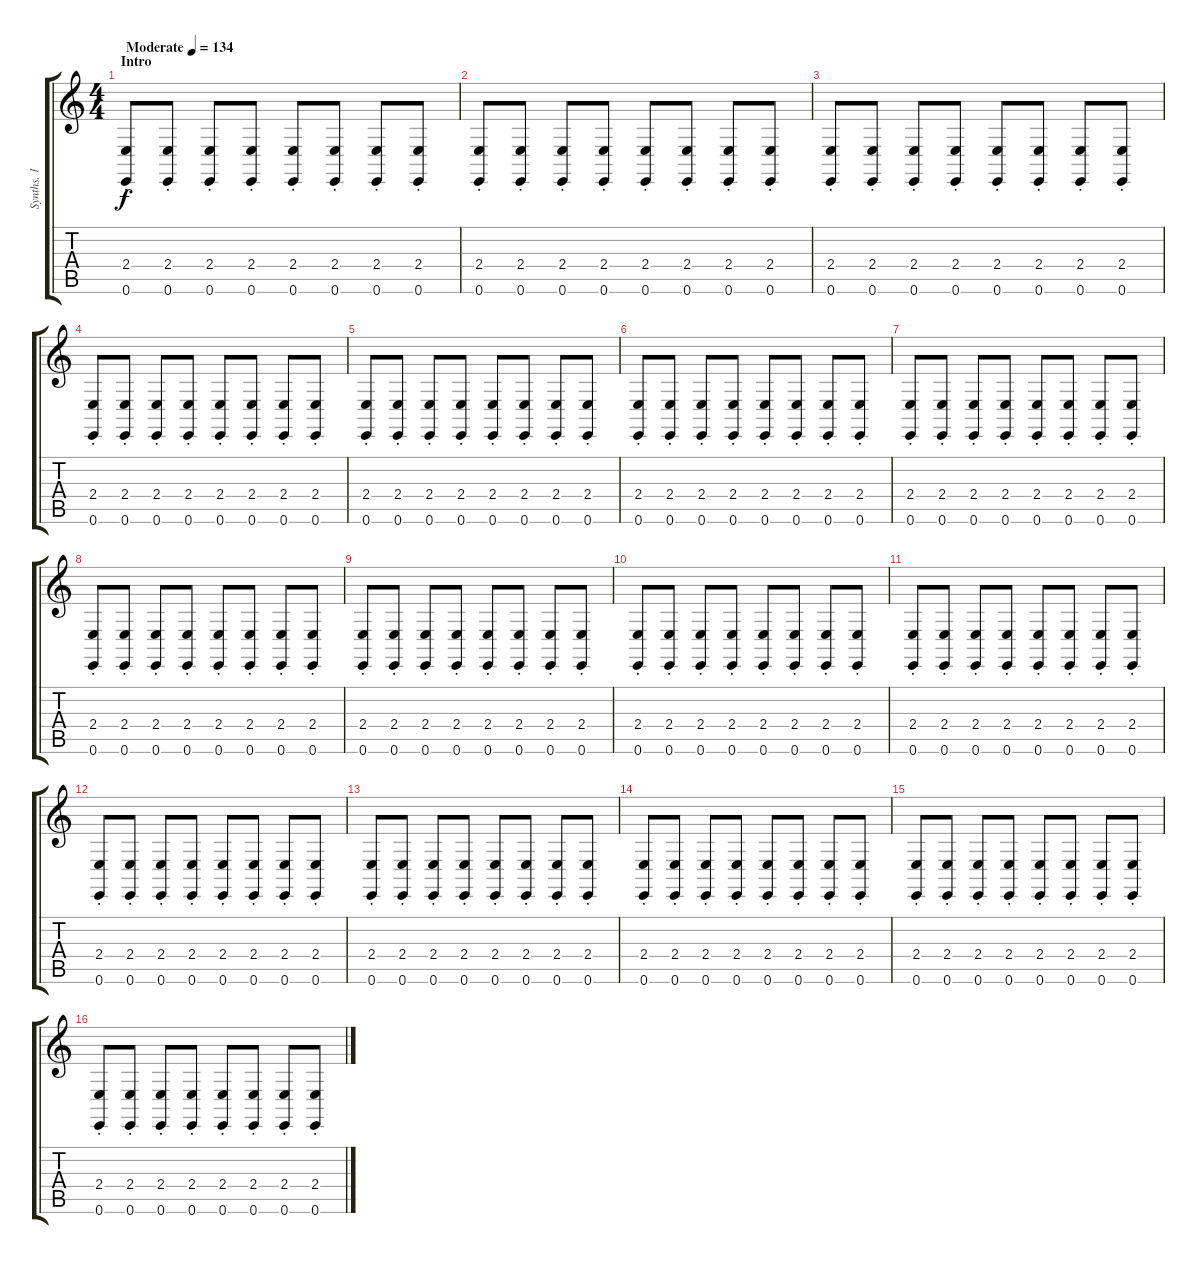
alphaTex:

\track ("Synths. 1" "Synths. 1") {instrument lead2sawtooth}
\staff {score tabs}
\tuning (E4 B3 G3 D3 A2 E2) {hide}
\ts (4 4)
\section ("" "Intro")
\tempo (134 "Moderate")
\clef g2
\ks c
(2.4{st} 0.6{st}).8{dy f instrument lead2sawtooth} (2.4{st} 0.6{st}).8 (2.4{st} 0.6{st}).8 (2.4{st} 0.6{st}).8 (2.4{st} 0.6{st}).8 (2.4{st} 0.6{st}).8 (2.4{st} 0.6{st}).8 (2.4{st} 0.6{st}).8 |
(2.4{st} 0.6{st}).8 (2.4{st} 0.6{st}).8 (2.4{st} 0.6{st}).8 (2.4{st} 0.6{st}).8 (2.4{st} 0.6{st}).8 (2.4{st} 0.6{st}).8 (2.4{st} 0.6{st}).8 (2.4{st} 0.6{st}).8 |
(2.4{st} 0.6{st}).8 (2.4{st} 0.6{st}).8 (2.4{st} 0.6{st}).8 (2.4{st} 0.6{st}).8 (2.4{st} 0.6{st}).8 (2.4{st} 0.6{st}).8 (2.4{st} 0.6{st}).8 (2.4{st} 0.6{st}).8 |
(2.4{st} 0.6{st}).8 (2.4{st} 0.6{st}).8 (2.4{st} 0.6{st}).8 (2.4{st} 0.6{st}).8 (2.4{st} 0.6{st}).8 (2.4{st} 0.6{st}).8 (2.4{st} 0.6{st}).8 (2.4{st} 0.6{st}).8 |
(2.4{st} 0.6{st}).8 (2.4{st} 0.6{st}).8 (2.4{st} 0.6{st}).8 (2.4{st} 0.6{st}).8 (2.4{st} 0.6{st}).8 (2.4{st} 0.6{st}).8 (2.4{st} 0.6{st}).8 (2.4{st} 0.6{st}).8 |
(2.4{st} 0.6{st}).8 (2.4{st} 0.6{st}).8 (2.4{st} 0.6{st}).8 (2.4{st} 0.6{st}).8 (2.4{st} 0.6{st}).8 (2.4{st} 0.6{st}).8 (2.4{st} 0.6{st}).8 (2.4{st} 0.6{st}).8 |
(2.4{st} 0.6{st}).8 (2.4{st} 0.6{st}).8 (2.4{st} 0.6{st}).8 (2.4{st} 0.6{st}).8 (2.4{st} 0.6{st}).8 (2.4{st} 0.6{st}).8 (2.4{st} 0.6{st}).8 (2.4{st} 0.6{st}).8 |
(2.4{st} 0.6{st}).8 (2.4{st} 0.6{st}).8 (2.4{st} 0.6{st}).8 (2.4{st} 0.6{st}).8 (2.4{st} 0.6{st}).8 (2.4{st} 0.6{st}).8 (2.4{st} 0.6{st}).8 (2.4{st} 0.6{st}).8 |
(2.4{st} 0.6{st}).8 (2.4{st} 0.6{st}).8 (2.4{st} 0.6{st}).8 (2.4{st} 0.6{st}).8 (2.4{st} 0.6{st}).8 (2.4{st} 0.6{st}).8 (2.4{st} 0.6{st}).8 (2.4{st} 0.6{st}).8 |
(2.4{st} 0.6{st}).8 (2.4{st} 0.6{st}).8 (2.4{st} 0.6{st}).8 (2.4{st} 0.6{st}).8 (2.4{st} 0.6{st}).8 (2.4{st} 0.6{st}).8 (2.4{st} 0.6{st}).8 (2.4{st} 0.6{st}).8 |
(2.4{st} 0.6{st}).8 (2.4{st} 0.6{st}).8 (2.4{st} 0.6{st}).8 (2.4{st} 0.6{st}).8 (2.4{st} 0.6{st}).8 (2.4{st} 0.6{st}).8 (2.4{st} 0.6{st}).8 (2.4{st} 0.6{st}).8 |
(2.4{st} 0.6{st}).8 (2.4{st} 0.6{st}).8 (2.4{st} 0.6{st}).8 (2.4{st} 0.6{st}).8 (2.4{st} 0.6{st}).8 (2.4{st} 0.6{st}).8 (2.4{st} 0.6{st}).8 (2.4{st} 0.6{st}).8 |
(2.4{st} 0.6{st}).8 (2.4{st} 0.6{st}).8 (2.4{st} 0.6{st}).8 (2.4{st} 0.6{st}).8 (2.4{st} 0.6{st}).8 (2.4{st} 0.6{st}).8 (2.4{st} 0.6{st}).8 (2.4{st} 0.6{st}).8 |
(2.4{st} 0.6{st}).8 (2.4{st} 0.6{st}).8 (2.4{st} 0.6{st}).8 (2.4{st} 0.6{st}).8 (2.4{st} 0.6{st}).8 (2.4{st} 0.6{st}).8 (2.4{st} 0.6{st}).8 (2.4{st} 0.6{st}).8 |
(2.4{st} 0.6{st}).8 (2.4{st} 0.6{st}).8 (2.4{st} 0.6{st}).8 (2.4{st} 0.6{st}).8 (2.4{st} 0.6{st}).8 (2.4{st} 0.6{st}).8 (2.4{st} 0.6{st}).8 (2.4{st} 0.6{st}).8 |
(2.4{st} 0.6{st}).8 (2.4{st} 0.6{st}).8 (2.4{st} 0.6{st}).8 (2.4{st} 0.6{st}).8 (2.4{st} 0.6{st}).8 (2.4{st} 0.6{st}).8 (2.4{st} 0.6{st}).8 (2.4{st} 0.6{st}).8
